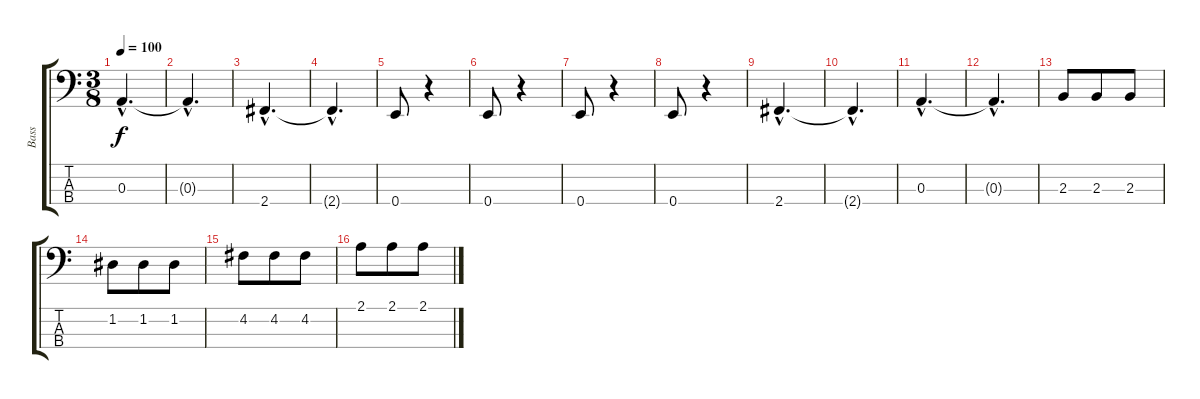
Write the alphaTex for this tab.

\track ("Bass" "Bass") {instrument electricbasspick}
\staff {score tabs}
\tuning (G2 D2 A1 E1) {hide}
\ts (3 8)
\tempo 100
\clef f4
\ks c
0.3{hac}.4{d dy f} |
0.3{hac t}.4{d} |
2.4{hac}.4{d} |
2.4{hac t}.4{d} |
0.4.8 r.4 |
0.4.8 r.4 |
0.4.8 r.4 |
0.4.8 r.4 |
2.4{hac}.4{d} |
2.4{hac t}.4{d} |
0.3{hac}.4{d} |
0.3{hac t}.4{d} |
2.3.8 2.3.8 2.3.8 |
1.2.8 1.2.8 1.2.8 |
4.2.8 4.2.8 4.2.8 |
2.1.8 2.1.8 2.1.8
